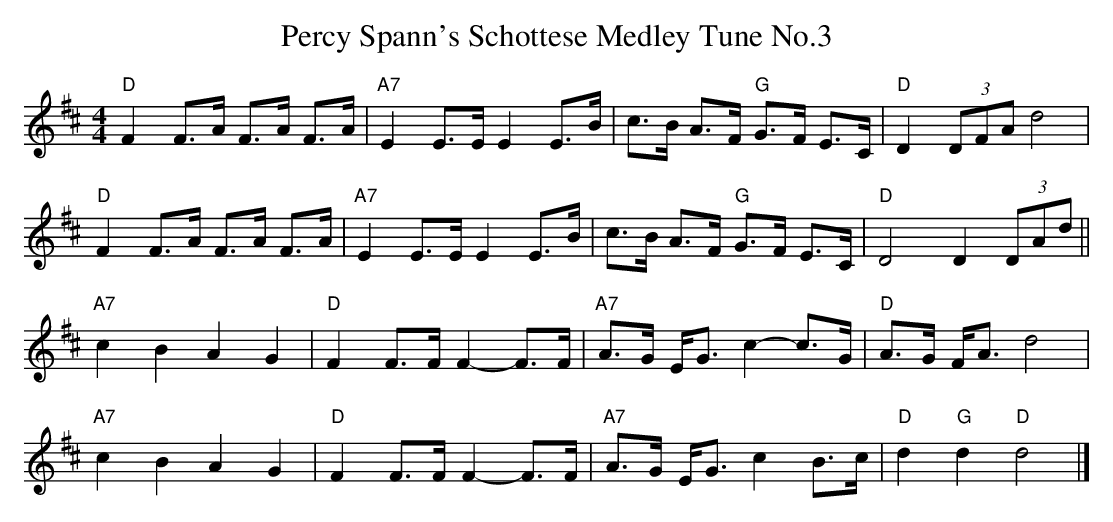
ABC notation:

X:1
T:Percy Spann's Schottese Medley Tune No.3
L:1/8
M:4/4
K:D
"D" F2 F>A F>A F>A |"A7" E2 E>E E2 E>B | c>B A>F"G" G>F E>C |"D" D2 (3DFA d4 |
"D" F2 F>A F>A F>A |"A7" E2 E>E E2 E>B | c>B A>F"G" G>F E>C |"D" D4 D2 (3DAd ||
"A7" c2 B2 A2 G2 |"D" F2 F>F F2- F>F |"A7" A>G E<G c2- c>G |"D" A>G F<A d4 |
"A7" c2 B2 A2 G2 |"D" F2 F>F F2- F>F |"A7" A>G E<G c2 B>c |"D" d2"G" d2"D" d4 |]
